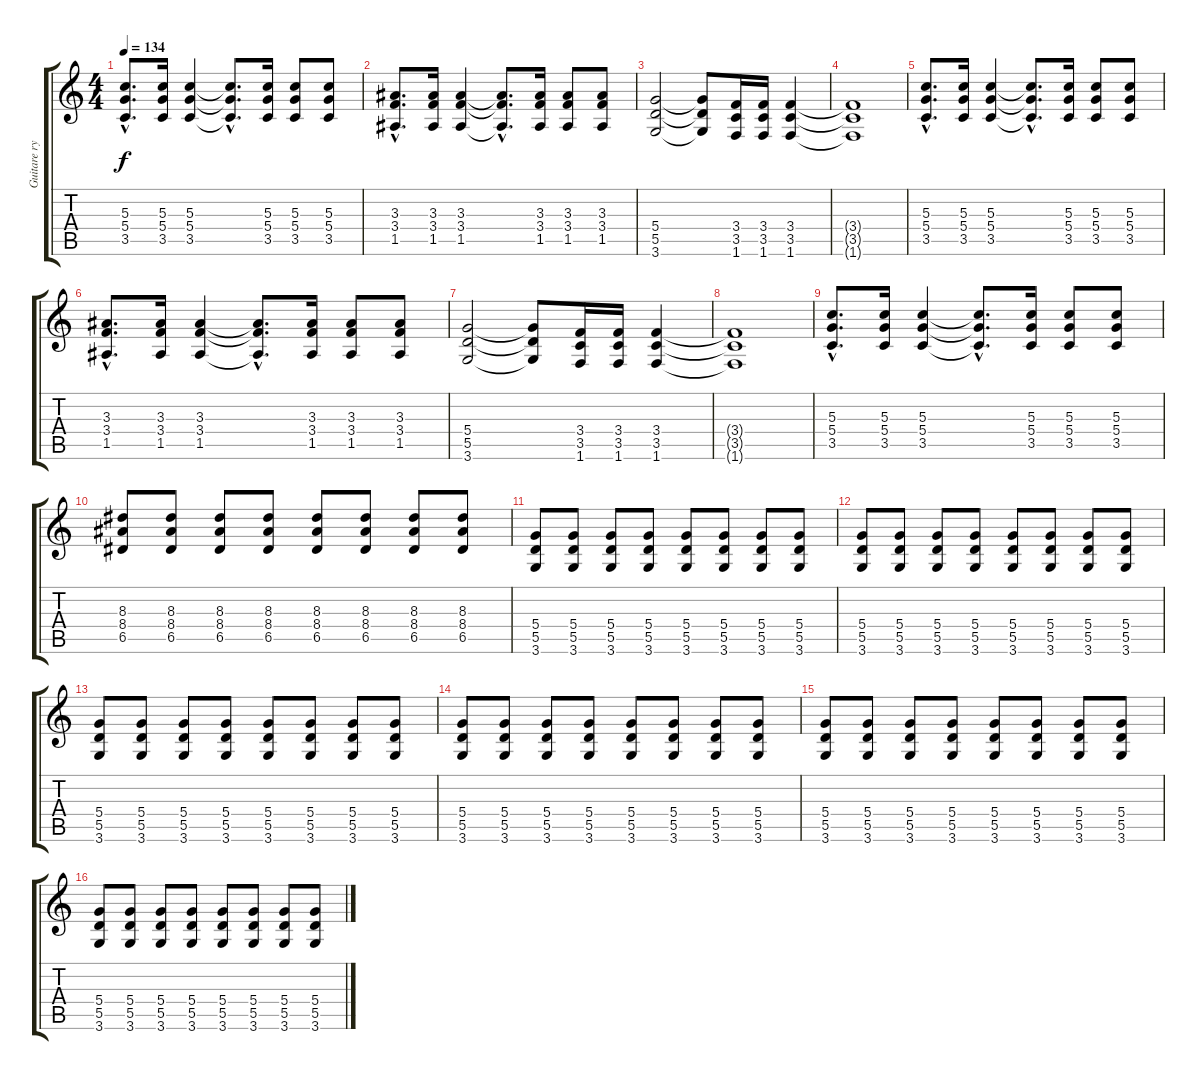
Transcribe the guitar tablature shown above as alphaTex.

\track ("Guitare rythmique" "Guitare ry") {instrument overdrivenguitar}
\staff {score tabs}
\tuning (E4 B3 G3 D3 A2 E2) {hide}
\ts (4 4)
\tempo 134
\clef g2
\ks c
(5.3{hac} 5.4{hac} 3.5{hac}).8{d dy f} (5.3 5.4 3.5).16 (5.3 5.4 3.5).4 (5.3{hac t} 5.4{hac t} 3.5{hac t}).8{d} (5.3 5.4 3.5).16 (5.3 5.4 3.5).8 (5.3 5.4 3.5).8 |
(3.3{hac} 3.4{hac} 1.5{hac}).8{d} (3.3 3.4 1.5).16 (3.3 3.4 1.5).4 (3.3{hac t} 3.4{hac t} 1.5{hac t}).8{d} (3.3 3.4 1.5).16 (3.3 3.4 1.5).8 (3.3 3.4 1.5).8 |
(5.4 5.5 3.6).2 (5.4{t} 5.5{t} 3.6{t}).8 (3.4 3.5 1.6).16 (3.4 3.5 1.6).16 (3.4 3.5 1.6).4 |
(3.4{t} 3.5{t} 1.6{t}).1 |
(5.3{hac} 5.4{hac} 3.5{hac}).8{d} (5.3 5.4 3.5).16 (5.3 5.4 3.5).4 (5.3{hac t} 5.4{hac t} 3.5{hac t}).8{d} (5.3 5.4 3.5).16 (5.3 5.4 3.5).8 (5.3 5.4 3.5).8 |
(3.3{hac} 3.4{hac} 1.5{hac}).8{d} (3.3 3.4 1.5).16 (3.3 3.4 1.5).4 (3.3{hac t} 3.4{hac t} 1.5{hac t}).8{d} (3.3 3.4 1.5).16 (3.3 3.4 1.5).8 (3.3 3.4 1.5).8 |
(5.4 5.5 3.6).2 (5.4{t} 5.5{t} 3.6{t}).8 (3.4 3.5 1.6).16 (3.4 3.5 1.6).16 (3.4 3.5 1.6).4 |
(3.4{t} 3.5{t} 1.6{t}).1 |
(5.3{hac} 5.4{hac} 3.5{hac}).8{d} (5.3 5.4 3.5).16 (5.3 5.4 3.5).4 (5.3{hac t} 5.4{hac t} 3.5{hac t}).8{d} (5.3 5.4 3.5).16 (5.3 5.4 3.5).8 (5.3 5.4 3.5).8 |
(8.3 8.4 6.5).8 (8.3 8.4 6.5).8 (8.3 8.4 6.5).8 (8.3 8.4 6.5).8 (8.3 8.4 6.5).8 (8.3 8.4 6.5).8 (8.3 8.4 6.5).8 (8.3 8.4 6.5).8 |
(5.4 5.5 3.6).8 (5.4 5.5 3.6).8 (5.4 5.5 3.6).8 (5.4 5.5 3.6).8 (5.4 5.5 3.6).8 (5.4 5.5 3.6).8 (5.4 5.5 3.6).8 (5.4 5.5 3.6).8 |
(5.4 5.5 3.6).8 (5.4 5.5 3.6).8 (5.4 5.5 3.6).8 (5.4 5.5 3.6).8 (5.4 5.5 3.6).8 (5.4 5.5 3.6).8 (5.4 5.5 3.6).8 (5.4 5.5 3.6).8 |
(5.4 5.5 3.6).8 (5.4 5.5 3.6).8 (5.4 5.5 3.6).8 (5.4 5.5 3.6).8 (5.4 5.5 3.6).8 (5.4 5.5 3.6).8 (5.4 5.5 3.6).8 (5.4 5.5 3.6).8 |
(5.4 5.5 3.6).8 (5.4 5.5 3.6).8 (5.4 5.5 3.6).8 (5.4 5.5 3.6).8 (5.4 5.5 3.6).8 (5.4 5.5 3.6).8 (5.4 5.5 3.6).8 (5.4 5.5 3.6).8 |
(5.4 5.5 3.6).8 (5.4 5.5 3.6).8 (5.4 5.5 3.6).8 (5.4 5.5 3.6).8 (5.4 5.5 3.6).8 (5.4 5.5 3.6).8 (5.4 5.5 3.6).8 (5.4 5.5 3.6).8 |
(5.4 5.5 3.6).8 (5.4 5.5 3.6).8 (5.4 5.5 3.6).8 (5.4 5.5 3.6).8 (5.4 5.5 3.6).8 (5.4 5.5 3.6).8 (5.4 5.5 3.6).8 (5.4 5.5 3.6).8
